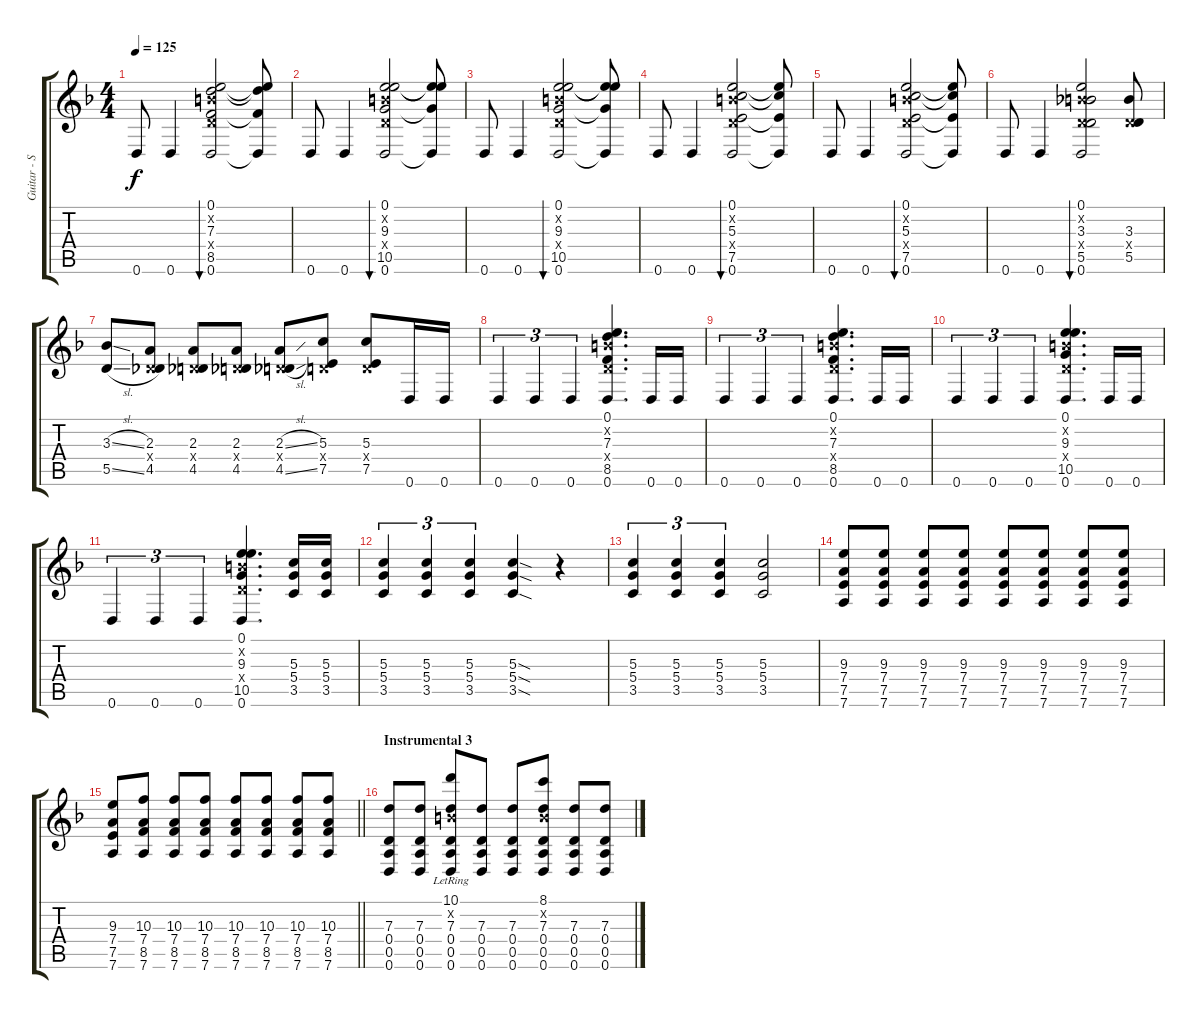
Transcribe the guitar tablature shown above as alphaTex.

\track ("Guitar - Simon Neil" "Guitar - S") {instrument electricguitarclean}
\staff {score tabs}
\tuning (E4 B3 G3 D3 A2 D2) {hide}
\ts (4 4)
\tempo 125
\clef g2
\ks dminor
0.6.8{dy f} 0.6.4 (0.1 0.2{x} 7.3 0.4{x} 8.5 0.6).2{bu 240} (0.1{t} 7.3{t} 8.5{t} 0.6{t}).8 |
0.6.8 0.6.4 (0.1 0.2{x} 9.3 0.4{x} 10.5 0.6).2{bu 240} (0.1{t} 9.3{t} 10.5{t} 0.6{t}).8 |
0.6.8 0.6.4 (0.1 0.2{x} 9.3 0.4{x} 10.5 0.6).2{bu 240} (0.1{t} 9.3{t} 10.5{t} 0.6{t}).8 |
0.6.8 0.6.4 (0.1 0.2{x} 5.3 0.4{x} 7.5 0.6).2{bu 240} (0.1{t} 5.3{t} 7.5{t} 0.6{t}).8 |
0.6.8 0.6.4 (0.1 0.2{x} 5.3 0.4{x} 7.5 0.6).2{bu 240} (0.1{t} 5.3{t} 7.5{t} 0.6{t}).8 |
0.6.8 0.6.4 (0.1 0.2{x} 3.3 0.4{x} 5.5 0.6).2{bu 240} (3.3 0.4{x} 5.5).8 |
(3.3{sl} 5.5{sl}).8 (2.3 0.4{x} 4.5).8 (2.3 0.4{x} 4.5).8 (2.3 0.4{x} 4.5).8 (2.3{sl} 0.4{x} 4.5{sl}).8 (5.3 0.4{x} 7.5).8 (5.3 0.4{x} 7.5).8 0.6.16 0.6.16 |
0.6.4{tu (3 2)} 0.6.4{tu (3 2)} 0.6.4{tu (3 2)} (0.1 0.2{x} 7.3 0.4{x} 8.5 0.6).4{d} 0.6.16 0.6.16 |
0.6.4{tu (3 2)} 0.6.4{tu (3 2)} 0.6.4{tu (3 2)} (0.1 0.2{x} 7.3 0.4{x} 8.5 0.6).4{d} 0.6.16 0.6.16 |
0.6.4{tu (3 2)} 0.6.4{tu (3 2)} 0.6.4{tu (3 2)} (0.1 0.2{x} 9.3 0.4{x} 10.5 0.6).4{d} 0.6.16 0.6.16 |
0.6.4{tu (3 2)} 0.6.4{tu (3 2)} 0.6.4{tu (3 2)} (0.1 0.2{x} 9.3 0.4{x} 10.5 0.6).4{d} (5.3 5.4 3.5).16 (5.3 5.4 3.5).16 |
(5.3 5.4 3.5).4{tu (3 2)} (5.3 5.4 3.5).4{tu (3 2)} (5.3 5.4 3.5).4{tu (3 2)} (5.3{sod} 5.4{sod} 3.5{sod}).4 r.4 |
(5.3 5.4 3.5).4{tu (3 2)} (5.3 5.4 3.5).4{tu (3 2)} (5.3 5.4 3.5).4{tu (3 2)} (5.3 5.4 3.5).2 |
(9.3 7.4 7.5 7.6).8{volume 5} (9.3 7.4 7.5 7.6).8 (9.3 7.4 7.5 7.6).8{volume 6} (9.3 7.4 7.5 7.6).8 (9.3 7.4 7.5 7.6).8{volume 7} (9.3 7.4 7.5 7.6).8 (9.3 7.4 7.5 7.6).8{volume 8} (9.3 7.4 7.5 7.6).8 |
\barLineRight lightlight
(9.3 7.4 7.5 7.6).8{volume 9} (10.3 7.4 8.5 7.6).8 (10.3 7.4 8.5 7.6).8{volume 10} (10.3 7.4 8.5 7.6).8 (10.3 7.4 8.5 7.6).8{volume 11} (10.3 7.4 8.5 7.6).8 (10.3 7.4 8.5 7.6).8 (10.3 7.4 8.5 7.6).8 |
\section ("" "Instrumental 3")
(7.3 0.4 0.5 0.6).8{volume 16 instrument overdrivenguitar} (7.3 0.4 0.5 0.6).8 (10.1{lr} 0.2{x} 7.3 0.4 0.5 0.6).8 (7.3 0.4 0.5 0.6).8 (7.3 0.4 0.5 0.6).8 (8.1 0.2{x} 7.3 0.4 0.5 0.6).8 (7.3 0.4 0.5 0.6).8 (7.3 0.4 0.5 0.6).8
